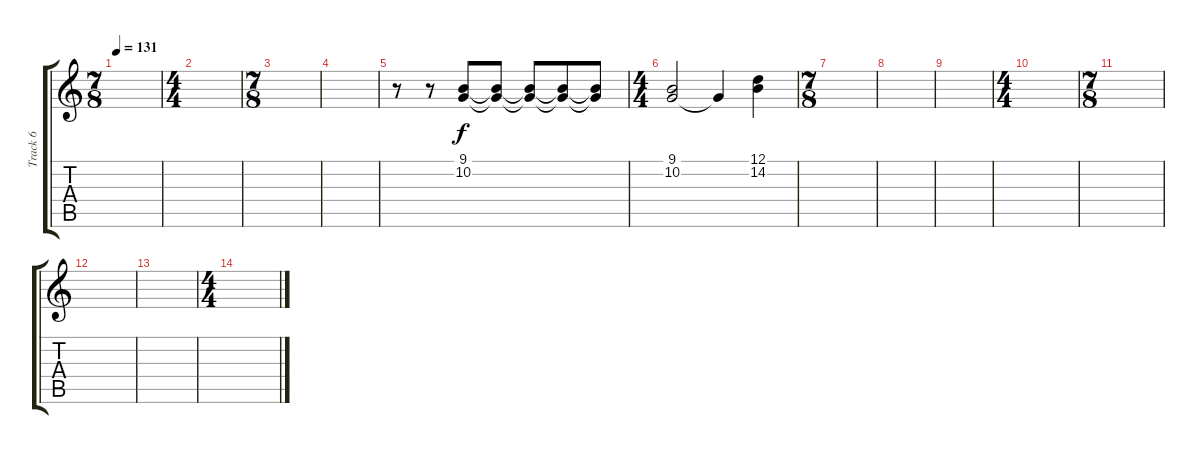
\track ("Track 6" "Track 6") {instrument pad3polysynth}
\staff {score tabs}
\tuning (D4 A3 F3 C3 G2 C2) {hide}
\ts (7 8)
\tempo 131
\clef g2
\ks c
|
\ts (4 4)
|
\ts (7 8)
|
|
r.8 r.8 (9.1 10.2).8{volume 13} (9.1{t} 10.2{t}).8 (9.1{t} 10.2{t}).8 (9.1{t} 10.2{t}).8 (9.1{t} 10.2{t}).8 |
\ts (4 4)
(9.1 10.2).2 10.2{t}.4 (12.1 14.2).4 |
\ts (7 8)
|
|
|
\ts (4 4)
|
\ts (7 8)
|
|
|
\ts (4 4)
